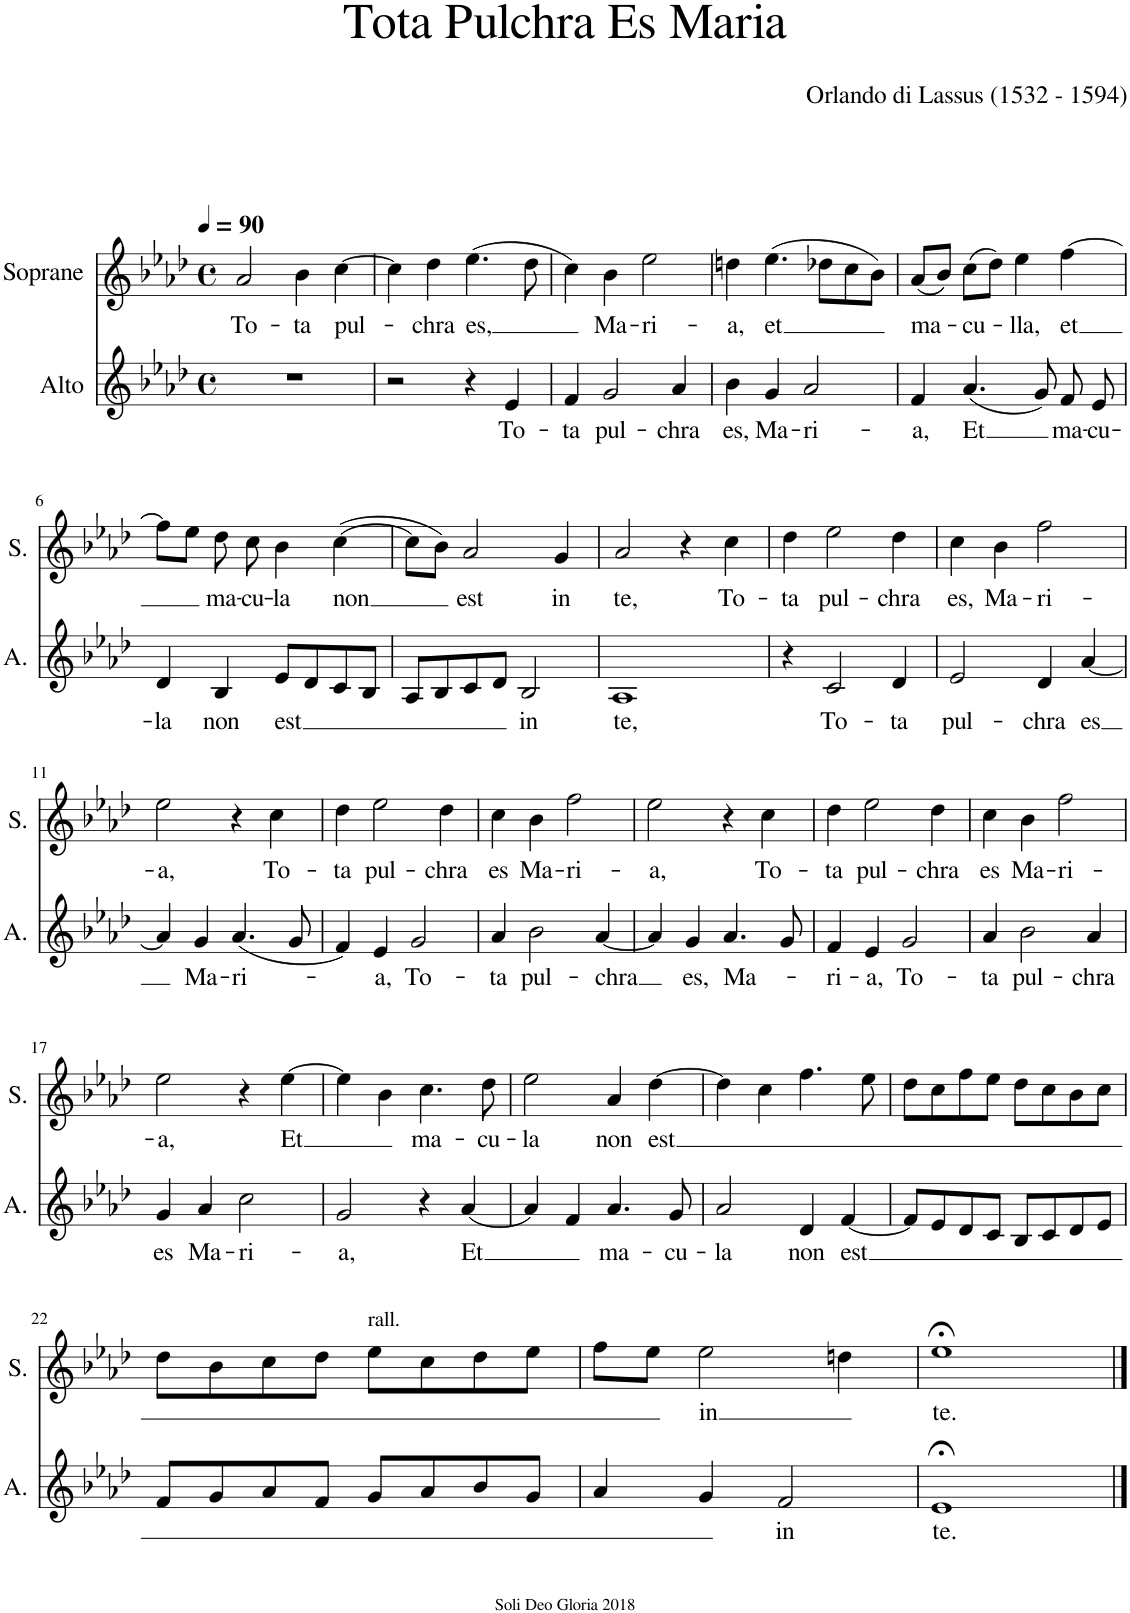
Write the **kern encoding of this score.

**kern	**text	**kern	**text
*part2	*part2	*part1	*part1
*staff2	*staff2	*staff1	*staff1
*I"Alto	*	*I"Soprane	*
*I'A.	*	*I'S.	*
*clefG2	*	*clefG2	*
*k[b-e-a-d-]	*	*k[b-e-a-d-]	*
*M4/4	*	*M4/4	*
*met(c)	*	*met(c)	*
*MM90	*	*MM90	*
=1	=1	=1	=1
!	!	!	!LO:LY:b
1r	.	2a-/	To-
!	!	!	!LO:LY:b
.	.	4b-\	-ta
!	!	!	!LO:LY:b
.	.	[4cc\	pul-
=2	=2	=2	=2
2r	.	4cc\]	.
!	!	!	!LO:LY:b
.	.	4dd-\	-chra
!	!	!	!LO:LY:b
4r	.	(4.ee-\	es,
!	!LO:LY:b	!	!
4e-/	To-	.	.
.	.	8dd-\	.
=3	=3	=3	=3
!	!LO:LY:b	!	!
4f/	-ta	4cc\)	.
!	!LO:LY:b	!	!LO:LY:b
2g/	pul-	4b-\	Ma-
!	!	!	!LO:LY:b
.	.	2ee-\	-ri-
!	!LO:LY:b	!	!
4a-/	-chra	.	.
=4	=4	=4	=4
!	!LO:LY:b	!	!LO:LY:b
4b-\	es,	4ddn\	-a,
!	!LO:LY:b	!	!LO:LY:b
4g/	Ma-	(4.ee-\	et
!	!LO:LY:b	!	!
2a-/	-ri-	.	.
.	.	8dd-X\L	.
.	.	8cc\	.
.	.	8b-\J)	.
=5	=5	=5	=5
!	!LO:LY:b	!	!LO:LY:b
4f/	-a,	(8a-/L	ma-
.	.	8b-/J)	.
!	!LO:LY:b	!	!LO:LY:b
(4.a-/	Et	(8cc\L	-cu-
.	.	8dd-\J)	.
!	!	!	!LO:LY:b
.	.	4ee-\	-lla,
8g/)	.	.	.
!	!LO:LY:b	!	!LO:LY:b
8f/	ma-	[4ff\	et
!	!LO:LY:b	!	!
8e-/	-cu-	.	.
!!LO:LB:g=z
=6	=6	=6	=6
!	!LO:LY:b	!	!
4d-/	-la	8ff\L]	.
.	.	8ee-\J	.
!	!LO:LY:b	!	!LO:LY:b
4B-/	non	8dd-\	ma-
!	!	!	!LO:LY:b
.	.	8cc\	-cu-
!	!LO:LY:b	!	!LO:LY:b
8e-/L	est	4b-\	-la
8d-/	.	.	.
!	!	!	!LO:LY:b
8c/	.	([4cc\	non
8B-/J	.	.	.
=7	=7	=7	=7
8A-/L	.	8cc\L]	.
8B-/	.	8b-\J)	.
!	!	!	!LO:LY:b
8c/	.	2a-/	est
8d-/J	.	.	.
!	!LO:LY:b	!	!
2B-/	in	.	.
!	!	!	!LO:LY:b
.	.	4g/	in
=8	=8	=8	=8
!	!LO:LY:b	!	!LO:LY:b
1A-	te,	2a-/	te,
.	.	4r	.
!	!	!	!LO:LY:b
.	.	4cc\	To-
=9	=9	=9	=9
!	!	!	!LO:LY:b
4r	.	4dd-\	-ta
!	!LO:LY:b	!	!LO:LY:b
2c/	To-	2ee-\	pul-
!	!LO:LY:b	!	!LO:LY:b
4d-/	-ta	4dd-\	-chra
=10	=10	=10	=10
!	!LO:LY:b	!	!LO:LY:b
2e-/	pul-	4cc\	es,
!	!	!	!LO:LY:b
.	.	4b-\	Ma-
!	!LO:LY:b	!	!LO:LY:b
4d-/	-chra	2ff\	-ri-
!	!LO:LY:b	!	!
[4a-/	es	.	.
!!LO:LB:g=z
=11	=11	=11	=11
!	!	!	!LO:LY:b
4a-/]	.	2ee-\	-a,
!	!LO:LY:b	!	!
4g/	Ma-	.	.
!	!LO:LY:b	!	!
(4.a-/	-ri-	4r	.
!	!	!	!LO:LY:b
.	.	4cc\	To-
8g/	.	.	.
=12	=12	=12	=12
!	!	!	!LO:LY:b
4f/)	.	4dd-\	-ta
!	!LO:LY:b	!	!LO:LY:b
4e-/	-a,	2ee-\	pul-
!	!LO:LY:b	!	!
2g/	To-	.	.
!	!	!	!LO:LY:b
.	.	4dd-\	-chra
=13	=13	=13	=13
!	!LO:LY:b	!	!LO:LY:b
4a-/	-ta	4cc\	es
!	!LO:LY:b	!	!LO:LY:b
2b-\	pul-	4b-\	Ma-
!	!	!	!LO:LY:b
.	.	2ff\	-ri-
!	!LO:LY:b	!	!
[4a-/	-chra	.	.
=14	=14	=14	=14
!	!	!	!LO:LY:b
4a-/]	.	2ee-\	-a,
!	!LO:LY:b	!	!
4g/	es,	.	.
!	!LO:LY:b	!	!
4.a-/	Ma-	4r	.
!	!	!	!LO:LY:b
.	.	4cc\	To-
8g/	.	.	.
=15	=15	=15	=15
!	!LO:LY:b	!	!LO:LY:b
4f/	-ri-	4dd-\	-ta
!	!LO:LY:b	!	!LO:LY:b
4e-/	-a,	2ee-\	pul-
!	!LO:LY:b	!	!
2g/	To-	.	.
!	!	!	!LO:LY:b
.	.	4dd-\	-chra
=16	=16	=16	=16
!	!LO:LY:b	!	!LO:LY:b
4a-/	-ta	4cc\	es
!	!LO:LY:b	!	!LO:LY:b
2b-\	pul-	4b-\	Ma-
!	!	!	!LO:LY:b
.	.	2ff\	-ri-
!	!LO:LY:b	!	!
4a-/	-chra	.	.
!!LO:LB:g=z
=17	=17	=17	=17
!	!LO:LY:b	!	!LO:LY:b
4g/	es	2ee-\	-a,
!	!LO:LY:b	!	!
4a-/	Ma-	.	.
!	!LO:LY:b	!	!
2cc\	-ri-	4r	.
!	!	!	!LO:LY:b
.	.	[4ee-\	Et
=18	=18	=18	=18
!	!LO:LY:b	!	!
2g/	-a,	4ee-\]	.
.	.	4b-\	.
!	!	!	!LO:LY:b
4r	.	4.cc\	ma-
!	!LO:LY:b	!	!
[4a-/	Et	.	.
!	!	!	!LO:LY:b
.	.	8dd-\	-cu-
=19	=19	=19	=19
!	!	!	!LO:LY:b
4a-/]	.	2ee-\	-la
4f/	.	.	.
!	!LO:LY:b	!	!LO:LY:b
4.a-/	ma-	4a-/	non
!	!	!	!LO:LY:b
.	.	[4dd-\	est
!	!LO:LY:b	!	!
8g/	-cu-	.	.
=20	=20	=20	=20
!	!LO:LY:b	!	!
2a-/	-la	4dd-\]	.
.	.	4cc\	.
!	!LO:LY:b	!	!
4d-/	non	4.ff\	.
!	!LO:LY:b	!	!
[4f/	est	.	.
.	.	8ee-\	.
=21	=21	=21	=21
8f/L]	.	8dd-\L	.
8e-/	.	8cc\	.
8d-/	.	8ff\	.
8c/J	.	8ee-\J	.
8B-/L	.	8dd-\L	.
8c/	.	8cc\	.
8d-/	.	8b-\	.
8e-/J	.	8cc\J	.
!!LO:LB:g=z
=22	=22	=22	=22
8f/L	.	8dd-\L	.
8g/	.	8b-\	.
8a-/	.	8cc\	.
8f/J	.	8dd-\J	.
!	!	!LO:TX:a:t=rall.	!
8g/L	.	8ee-\L	.
8a-/	.	8cc\	.
8b-/	.	8dd-\	.
8g/J	.	8ee-\J	.
=23	=23	=23	=23
4a-/	.	8ff\L	.
.	.	8ee-\J	.
!	!	!	!LO:LY:b
4g/	.	2ee-\	in
!	!LO:LY:b	!	!
2f/	in	.	.
.	.	4ddn\	.
=24	=24	=24	=24
!	!LO:LY:b	!	!LO:LY:b
1e-;<	te.	1ee-;<	te.
==	==	==	==
*-	*-	*-	*-
